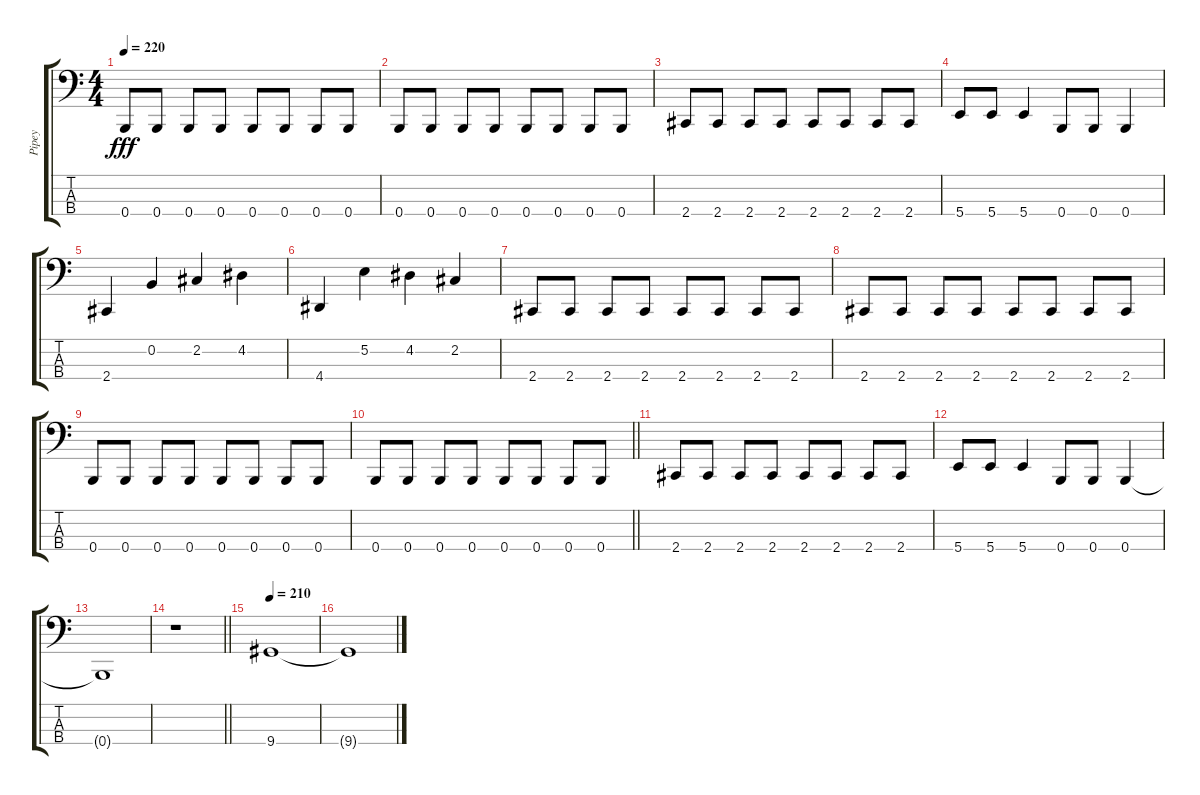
\track ("Pipey" "Pipey") {instrument electricbasspick}
\staff {score tabs}
\tuning (E2 B1 Gb1 B0) {hide}
\ts (4 4)
\tempo 220
\clef f4
\ks c
0.4.8{dy fff} 0.4.8 0.4.8 0.4.8 0.4.8 0.4.8 0.4.8 0.4.8 |
0.4.8 0.4.8 0.4.8 0.4.8 0.4.8 0.4.8 0.4.8 0.4.8 |
2.4.8 2.4.8 2.4.8 2.4.8 2.4.8 2.4.8 2.4.8 2.4.8 |
5.4.8 5.4.8 5.4.4 0.4.8 0.4.8 0.4.4 |
2.4.4 0.2.4 2.2.4 4.2.4 |
4.4.4 5.2.4 4.2.4 2.2.4 |
2.4.8 2.4.8 2.4.8 2.4.8 2.4.8 2.4.8 2.4.8 2.4.8 |
2.4.8 2.4.8 2.4.8 2.4.8 2.4.8 2.4.8 2.4.8 2.4.8 |
0.4.8 0.4.8 0.4.8 0.4.8 0.4.8 0.4.8 0.4.8 0.4.8 |
\barLineRight lightlight
0.4.8 0.4.8 0.4.8 0.4.8 0.4.8 0.4.8 0.4.8 0.4.8 |
2.4.8 2.4.8 2.4.8 2.4.8 2.4.8 2.4.8 2.4.8 2.4.8 |
5.4.8 5.4.8 5.4.4 0.4.8 0.4.8 0.4.4 |
0.4{t}.1 |
\barLineRight lightlight
r.1 |
\tempo 210
9.4.1 |
9.4{t}.1
